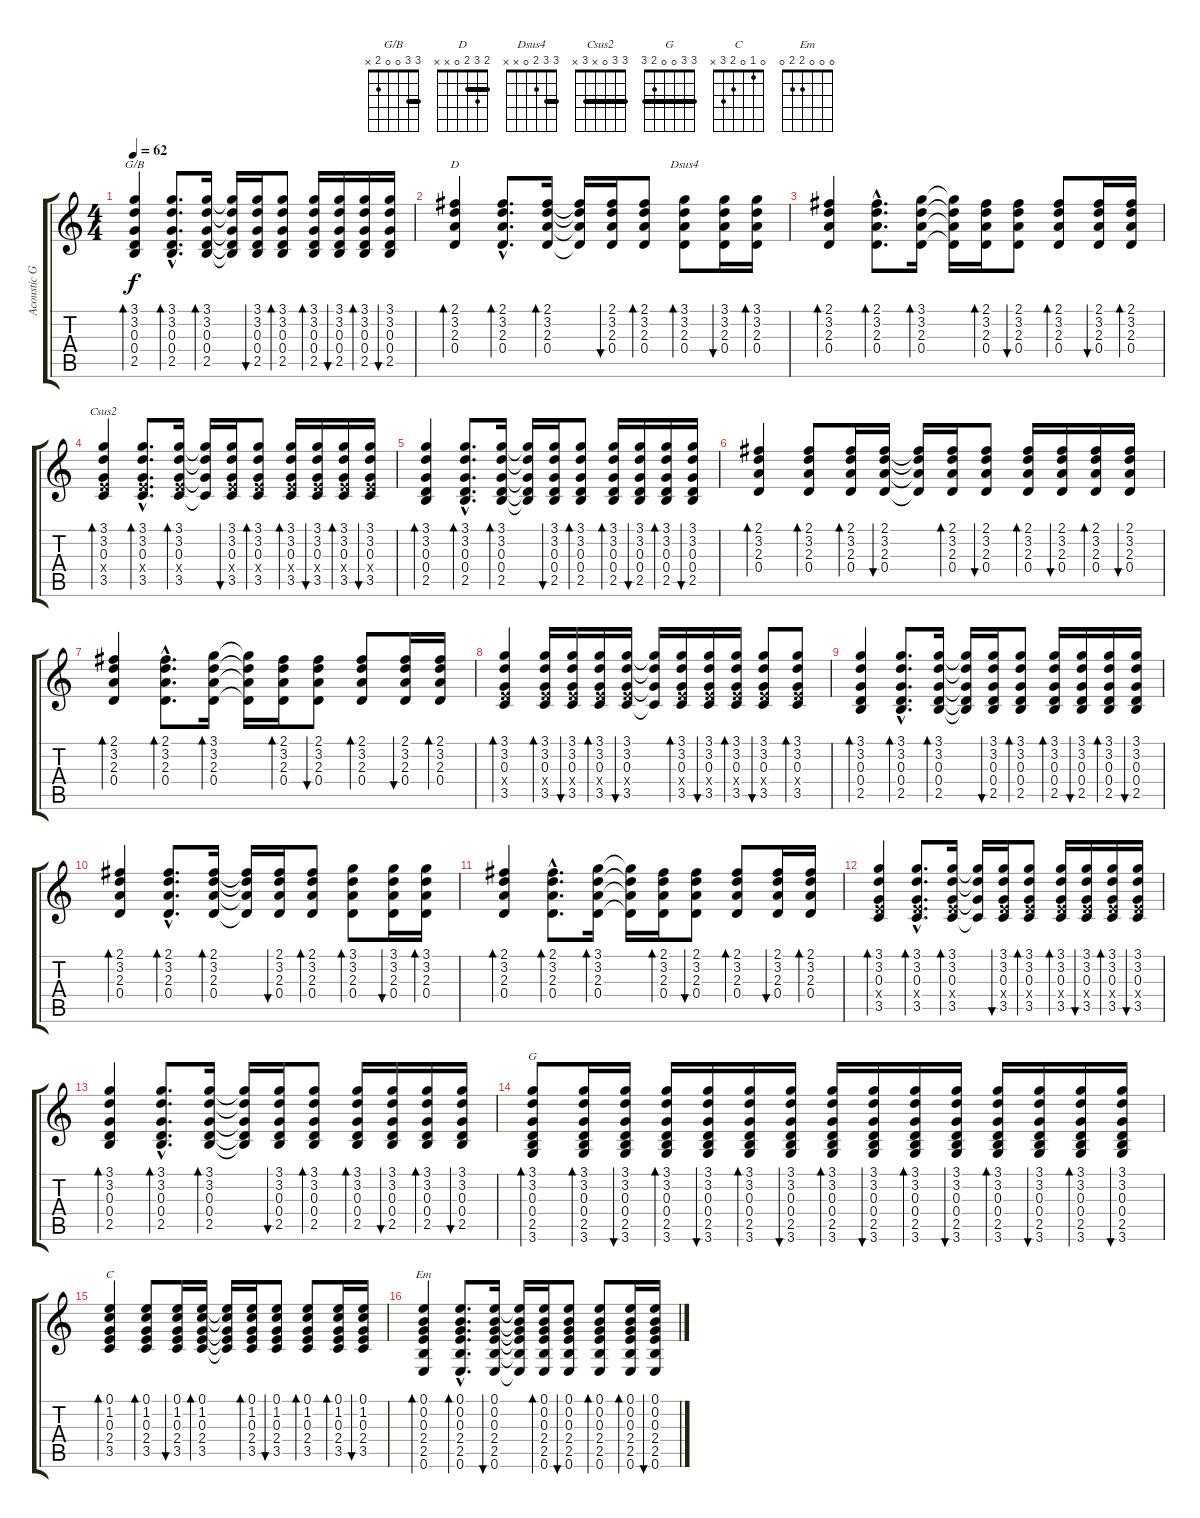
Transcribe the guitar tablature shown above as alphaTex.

\track ("Acoustic Guitar 2 - 12 Strings [Dave]" "Acoustic G") {instrument acousticguitarsteel}
\staff {score tabs}
\tuning (E4 B3 G3 D3 A2 E2) {hide}
\chord ("G/B" 3 3 0 0 2 x) {barre 3}
\chord ("D" 2 3 2 0 x x) {barre 2}
\chord ("Dsus4" 3 3 2 0 x x) {barre 3}
\chord ("Csus2" 3 3 0 x 3 x) {barre 3}
\chord ("G" 3 3 0 0 2 3) {barre 3}
\chord ("C" 0 1 0 2 3 x)
\chord ("Em" 0 0 0 2 2 0)
\ts (4 4)
\tempo 62
\clef g2
\ks c
(3.1 3.2 0.3 0.4 2.5).4{bd 60 ch "G/B" dy f} (3.1{hac} 3.2{hac} 0.3{hac} 0.4{hac} 2.5{hac}).8{d bd 60} (3.1 3.2 0.3 0.4 2.5).16{bd 30} (3.1{t} 3.2{t} 0.3{t} 0.4{t} 2.5{t}).16 (3.1 3.2 0.3 0.4 2.5).16{bu 30} (3.1 3.2 0.3 0.4 2.5).8{bd 30} (3.1 3.2 0.3 0.4 2.5).16{bd 30} (3.1 3.2 0.3 0.4 2.5).16{bu 30} (3.1 3.2 0.3 0.4 2.5).16{bd 30} (3.1 3.2 0.3 0.4 2.5).16{bu 30} |
(2.1 3.2 2.3 0.4).4{bd 60 ch "D"} (2.1{hac} 3.2{hac} 2.3{hac} 0.4{hac}).8{d bd 60} (2.1 3.2 2.3 0.4).16{bd 30} (2.1{t} 3.2{t} 2.3{t} 0.4{t}).16 (2.1 3.2 2.3 0.4).16{bu 30} (2.1 3.2 2.3 0.4).8{bd 30} (3.1 3.2 2.3 0.4).8{bd 30 ch "Dsus4"} (3.1 3.2 2.3 0.4).16{bu 30} (3.1 3.2 2.3 0.4).16{bd 30} |
(2.1 3.2 2.3 0.4).4{bd 60} (2.1{hac} 3.2{hac} 2.3{hac} 0.4{hac}).8{d bd 60} (3.1 3.2 2.3 0.4).16{bd 30} (3.1{t} 3.2{t} 2.3{t} 0.4{t}).16 (2.1 3.2 2.3 0.4).16{bd 30} (2.1 3.2 2.3 0.4).8{bu 30} (2.1 3.2 2.3 0.4).8{bd 30} (2.1 3.2 2.3 0.4).16{bu 30} (2.1 3.2 2.3 0.4).16{bd 30} |
(3.1 3.2 0.3 2.4{x} 3.5).4{bd 60 ch "Csus2"} (3.1{hac} 3.2{hac} 0.3{hac} 2.4{hac x} 3.5{hac}).8{d bd 60} (3.1 3.2 0.3 2.4{x} 3.5).16{bd 30} (3.1{t} 3.2{t} 0.3{t} 3.5{t}).16 (3.1 3.2 0.3 2.4{x} 3.5).16{bu 30} (3.1 3.2 0.3 2.4{x} 3.5).8{bd 30} (3.1 3.2 0.3 2.4{x} 3.5).16{bd 30} (3.1 3.2 0.3 2.4{x} 3.5).16{bu 30} (3.1 3.2 0.3 2.4{x} 3.5).16{bd 30} (3.1 3.2 0.3 2.4{x} 3.5).16{bu 30} |
(3.1 3.2 0.3 0.4 2.5).4{bd 60} (3.1{hac} 3.2{hac} 0.3{hac} 0.4{hac} 2.5{hac}).8{d bd 60} (3.1 3.2 0.3 0.4 2.5).16{bd 30} (3.1{t} 3.2{t} 0.3{t} 0.4{t} 2.5{t}).16 (3.1 3.2 0.3 0.4 2.5).16{bu 30} (3.1 3.2 0.3 0.4 2.5).8{bd 30} (3.1 3.2 0.3 0.4 2.5).16{bd 30} (3.1 3.2 0.3 0.4 2.5).16{bu 30} (3.1 3.2 0.3 0.4 2.5).16{bd 30} (3.1 3.2 0.3 0.4 2.5).16{bu 30} |
(2.1 3.2 2.3 0.4).4{bd 60} (2.1 3.2 2.3 0.4).8{bd 60} (2.1 3.2 2.3 0.4).16{bd 30} (2.1 3.2 2.3 0.4).16{bu 30} (2.1{t} 3.2{t} 2.3{t} 0.4{t}).16 (2.1 3.2 2.3 0.4).16{bd 30} (2.1 3.2 2.3 0.4).8{bu 30} (2.1 3.2 2.3 0.4).16{bd 30} (2.1 3.2 2.3 0.4).16{bu 30} (2.1 3.2 2.3 0.4).16{bd 30} (2.1 3.2 2.3 0.4).16{bu 30} |
(2.1 3.2 2.3 0.4).4{bd 60} (2.1{hac} 3.2{hac} 2.3{hac} 0.4{hac}).8{d bd 60} (3.1 3.2 2.3 0.4).16{bd 30} (3.1{t} 3.2{t} 2.3{t} 0.4{t}).16 (2.1 3.2 2.3 0.4).16{bd 30} (2.1 3.2 2.3 0.4).8{bu 30} (2.1 3.2 2.3 0.4).8{bd 30} (2.1 3.2 2.3 0.4).16{bu 30} (2.1 3.2 2.3 0.4).16{bd 30} |
(3.1 3.2 0.3 2.4{x} 3.5).4{bd 60} (3.1 3.2 0.3 2.4{x} 3.5).16{bd 30} (3.1 3.2 0.3 2.4{x} 3.5).16{bu 30} (3.1 3.2 0.3 2.4{x} 3.5).16{bd 30} (3.1 3.2 0.3 2.4{x} 3.5).16{bu 30} (3.1{t} 3.2{t} 0.3{t} 3.5{t}).16 (3.1 3.2 0.3 2.4{x} 3.5).16{bd 30} (3.1 3.2 0.3 2.4{x} 3.5).16{bu 30} (3.1 3.2 0.3 2.4{x} 3.5).16{bd 30} (3.1 3.2 0.3 2.4{x} 3.5).8{bu 30} (3.1 3.2 0.3 2.4{x} 3.5).8{bd 30} |
(3.1 3.2 0.3 0.4 2.5).4{bd 60} (3.1{hac} 3.2{hac} 0.3{hac} 0.4{hac} 2.5{hac}).8{d bd 60} (3.1 3.2 0.3 0.4 2.5).16{bd 30} (3.1{t} 3.2{t} 0.3{t} 0.4{t} 2.5{t}).16 (3.1 3.2 0.3 0.4 2.5).16{bu 30} (3.1 3.2 0.3 0.4 2.5).8{bd 30} (3.1 3.2 0.3 0.4 2.5).16{bd 30} (3.1 3.2 0.3 0.4 2.5).16{bu 30} (3.1 3.2 0.3 0.4 2.5).16{bd 30} (3.1 3.2 0.3 0.4 2.5).16{bu 30} |
(2.1 3.2 2.3 0.4).4{bd 60} (2.1{hac} 3.2{hac} 2.3{hac} 0.4{hac}).8{d bd 60} (2.1 3.2 2.3 0.4).16{bd 30} (2.1{t} 3.2{t} 2.3{t} 0.4{t}).16 (2.1 3.2 2.3 0.4).16{bu 30} (2.1 3.2 2.3 0.4).8{bd 30} (3.1 3.2 2.3 0.4).8{bd 30} (3.1 3.2 2.3 0.4).16{bu 30} (3.1 3.2 2.3 0.4).16{bd 30} |
(2.1 3.2 2.3 0.4).4{bd 60} (2.1{hac} 3.2{hac} 2.3{hac} 0.4{hac}).8{d bd 60} (3.1 3.2 2.3 0.4).16{bd 30} (3.1{t} 3.2{t} 2.3{t} 0.4{t}).16 (2.1 3.2 2.3 0.4).16{bd 30} (2.1 3.2 2.3 0.4).8{bu 30} (2.1 3.2 2.3 0.4).8{bd 30} (2.1 3.2 2.3 0.4).16{bu 30} (2.1 3.2 2.3 0.4).16{bd 30} |
(3.1 3.2 0.3 2.4{x} 3.5).4{bd 60} (3.1{hac} 3.2{hac} 0.3{hac} 2.4{hac x} 3.5{hac}).8{d bd 60} (3.1 3.2 0.3 2.4{x} 3.5).16{bd 30} (3.1{t} 3.2{t} 0.3{t} 3.5{t}).16 (3.1 3.2 0.3 2.4{x} 3.5).16{bu 30} (3.1 3.2 0.3 2.4{x} 3.5).8{bd 30} (3.1 3.2 0.3 2.4{x} 3.5).16{bd 30} (3.1 3.2 0.3 2.4{x} 3.5).16{bu 30} (3.1 3.2 0.3 2.4{x} 3.5).16{bd 30} (3.1 3.2 0.3 2.4{x} 3.5).16{bu 30} |
(3.1 3.2 0.3 0.4 2.5).4{bd 60} (3.1{hac} 3.2{hac} 0.3{hac} 0.4{hac} 2.5{hac}).8{d bd 60} (3.1 3.2 0.3 0.4 2.5).16{bd 30} (3.1{t} 3.2{t} 0.3{t} 0.4{t} 2.5{t}).16 (3.1 3.2 0.3 0.4 2.5).16{bu 30} (3.1 3.2 0.3 0.4 2.5).8{bd 30} (3.1 3.2 0.3 0.4 2.5).16{bd 30} (3.1 3.2 0.3 0.4 2.5).16{bu 30} (3.1 3.2 0.3 0.4 2.5).16{bd 30} (3.1 3.2 0.3 0.4 2.5).16{bu 30} |
(3.1 3.2 0.3 0.4 2.5 3.6).8{bd 30 ch "G"} (3.1 3.2 0.3 0.4 2.5 3.6).16{bd 30} (3.1 3.2 0.3 0.4 2.5 3.6).16{bu 30} (3.1 3.2 0.3 0.4 2.5 3.6).16{bd 30} (3.1 3.2 0.3 0.4 2.5 3.6).16{bu 30} (3.1 3.2 0.3 0.4 2.5 3.6).16{bd 30} (3.1 3.2 0.3 0.4 2.5 3.6).16{bu 30} (3.1 3.2 0.3 0.4 2.5 3.6).16{bd 30} (3.1 3.2 0.3 0.4 2.5 3.6).16{bu 30} (3.1 3.2 0.3 0.4 2.5 3.6).16{bd 30} (3.1 3.2 0.3 0.4 2.5 3.6).16{bu 30} (3.1 3.2 0.3 0.4 2.5 3.6).16{bd 30} (3.1 3.2 0.3 0.4 2.5 3.6).16{bu 30} (3.1 3.2 0.3 0.4 2.5 3.6).16{bd 30} (3.1 3.2 0.3 0.4 2.5 3.6).16{bu 30} |
(0.1 1.2 0.3 2.4 3.5).4{bd 60 ch "C"} (0.1 1.2 0.3 2.4 3.5).8{bd 60} (0.1 1.2 0.3 2.4 3.5).16{bu 30} (0.1 1.2 0.3 2.4 3.5).16{bd 30} (0.1{t} 1.2{t} 0.3{t} 2.4{t} 3.5{t}).16 (0.1 1.2 0.3 2.4 3.5).16{bd 30} (0.1 1.2 0.3 2.4 3.5).8{bu 30} (0.1 1.2 0.3 2.4 3.5).8{bd 30} (0.1 1.2 0.3 2.4 3.5).16{bd 30} (0.1 1.2 0.3 2.4 3.5).16{bu 30} |
(0.1 0.2 0.3 2.4 2.5 0.6).4{bd 60 ch "Em"} (0.1{hac} 0.2{hac} 0.3{hac} 2.4{hac} 2.5{hac} 0.6{hac}).8{d bd 60} (0.1 0.2 0.3 2.4 2.5 0.6).16{bu 30} (0.1{t} 0.2{t} 0.3{t} 2.4{t} 2.5{t} 0.6{t}).16 (0.1 0.2 0.3 2.4 2.5 0.6).16{bd 30} (0.1 0.2 0.3 2.4 2.5 0.6).8{bu 30} (0.1 0.2 0.3 2.4 2.5 0.6).8{bd 30} (0.1 0.2 0.3 2.4 2.5 0.6).16{bd 30} (0.1 0.2 0.3 2.4 2.5 0.6).16{bu 30}
